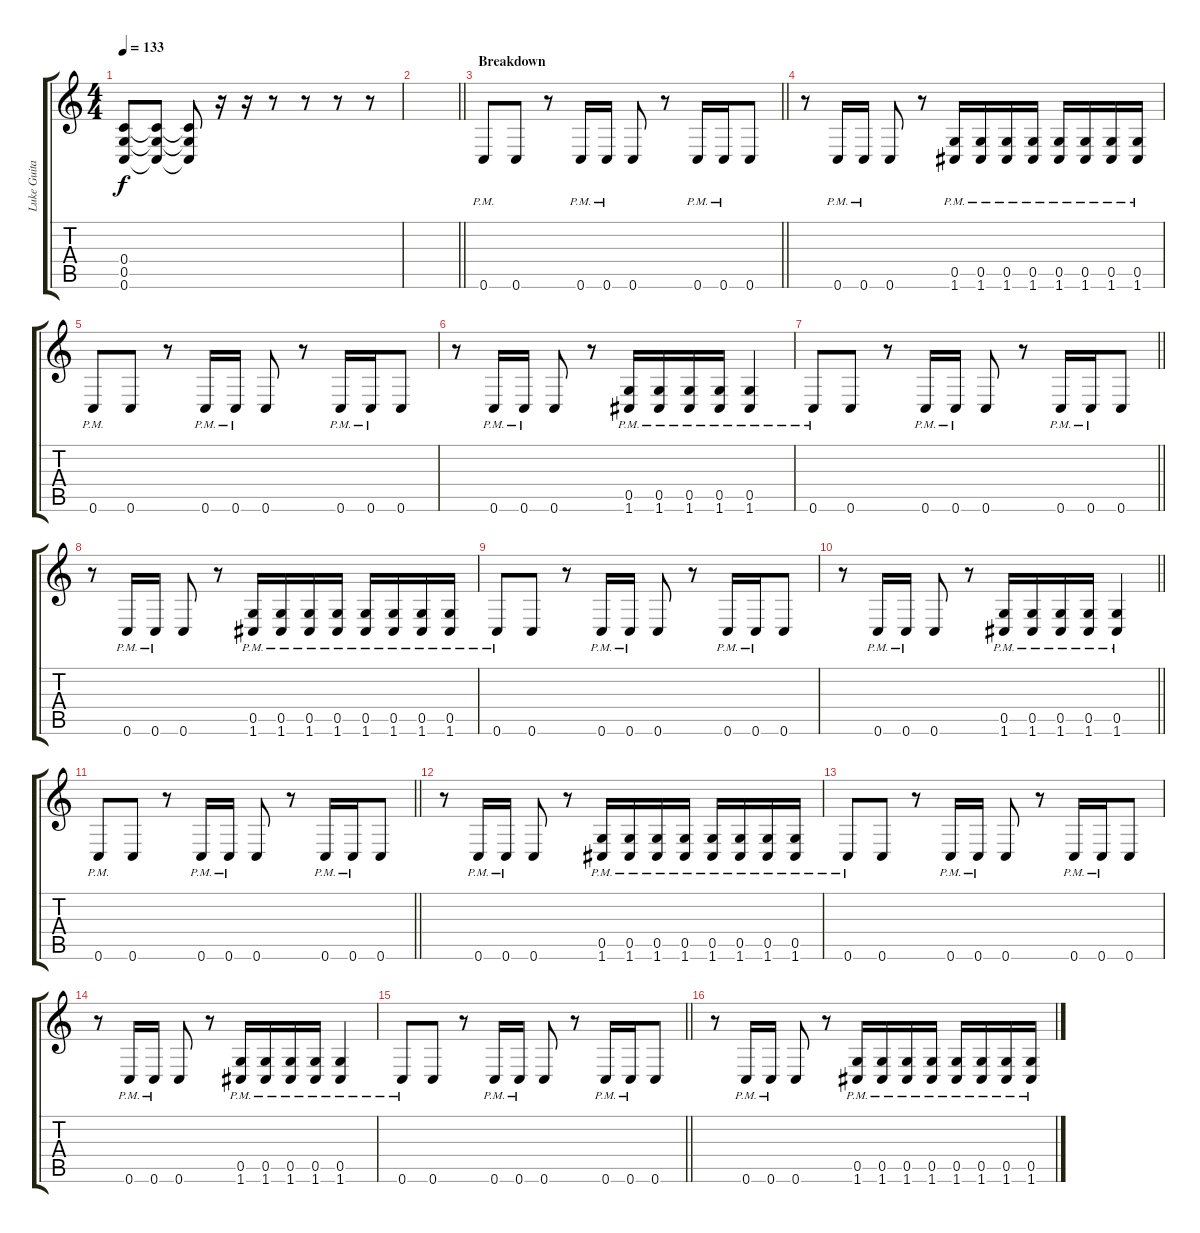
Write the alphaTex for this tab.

\track ("Luke Guitar" "Luke Guita") {instrument overdrivenguitar}
\staff {score tabs}
\tuning (D4 A3 F3 C3 G2 C2) {hide}
\ts (4 4)
\tempo 133
\clef g2
\ks c
(0.4{t} 0.5{t} 0.6{t}).8{dy f} (0.4{t} 0.5{t} 0.6{t}).8 (0.4{t} 0.5{t} 0.6{t}).8 r.16 r.16 r.8 r.8 r.8 r.8 |
\barLineRight lightlight
|
\section ("" "Breakdown")
\barLineRight lightlight
0.6{pm}.8 0.6.8 r.8 0.6{pm}.16 0.6{pm}.16 0.6.8 r.8 0.6{pm}.16 0.6{pm}.16 0.6.8 |
r.8 0.6{pm}.16 0.6{pm}.16 0.6.8 r.8 (0.5{pm} 1.6{pm}).16 (0.5{pm} 1.6{pm}).16 (0.5{pm} 1.6{pm}).16 (0.5{pm} 1.6{pm}).16 (0.5{pm} 1.6{pm}).16 (0.5{pm} 1.6{pm}).16 (0.5{pm} 1.6{pm}).16 (0.5{pm} 1.6{pm}).16 |
0.6{pm}.8 0.6.8 r.8 0.6{pm}.16 0.6{pm}.16 0.6.8 r.8 0.6{pm}.16 0.6{pm}.16 0.6.8 |
r.8 0.6{pm}.16 0.6{pm}.16 0.6.8 r.8 (0.5{pm} 1.6{pm}).16 (0.5{pm} 1.6{pm}).16 (0.5{pm} 1.6{pm}).16 (0.5{pm} 1.6{pm}).16 (0.5{pm} 1.6{pm}).4 |
\barLineRight lightlight
0.6{pm}.8 0.6.8 r.8 0.6{pm}.16 0.6{pm}.16 0.6.8 r.8 0.6{pm}.16 0.6{pm}.16 0.6.8 |
r.8 0.6{pm}.16 0.6{pm}.16 0.6.8 r.8 (0.5{pm} 1.6{pm}).16 (0.5{pm} 1.6{pm}).16 (0.5{pm} 1.6{pm}).16 (0.5{pm} 1.6{pm}).16 (0.5{pm} 1.6{pm}).16 (0.5{pm} 1.6{pm}).16 (0.5{pm} 1.6{pm}).16 (0.5{pm} 1.6{pm}).16 |
0.6{pm}.8 0.6.8 r.8 0.6{pm}.16 0.6{pm}.16 0.6.8 r.8 0.6{pm}.16 0.6{pm}.16 0.6.8 |
\barLineRight lightlight
r.8 0.6{pm}.16 0.6{pm}.16 0.6.8 r.8 (0.5{pm} 1.6{pm}).16 (0.5{pm} 1.6{pm}).16 (0.5{pm} 1.6{pm}).16 (0.5{pm} 1.6{pm}).16 (0.5{pm} 1.6{pm}).4 |
\section ("" "")
\barLineRight lightlight
0.6{pm}.8 0.6.8 r.8 0.6{pm}.16 0.6{pm}.16 0.6.8 r.8 0.6{pm}.16 0.6{pm}.16 0.6.8 |
r.8 0.6{pm}.16 0.6{pm}.16 0.6.8 r.8 (0.5{pm} 1.6{pm}).16 (0.5{pm} 1.6{pm}).16 (0.5{pm} 1.6{pm}).16 (0.5{pm} 1.6{pm}).16 (0.5{pm} 1.6{pm}).16 (0.5{pm} 1.6{pm}).16 (0.5{pm} 1.6{pm}).16 (0.5{pm} 1.6{pm}).16 |
0.6{pm}.8 0.6.8 r.8 0.6{pm}.16 0.6{pm}.16 0.6.8 r.8 0.6{pm}.16 0.6{pm}.16 0.6.8 |
r.8 0.6{pm}.16 0.6{pm}.16 0.6.8 r.8 (0.5{pm} 1.6{pm}).16 (0.5{pm} 1.6{pm}).16 (0.5{pm} 1.6{pm}).16 (0.5{pm} 1.6{pm}).16 (0.5{pm} 1.6{pm}).4 |
\barLineRight lightlight
0.6{pm}.8 0.6.8 r.8 0.6{pm}.16 0.6{pm}.16 0.6.8 r.8 0.6{pm}.16 0.6{pm}.16 0.6.8 |
r.8 0.6{pm}.16 0.6{pm}.16 0.6.8 r.8 (0.5{pm} 1.6{pm}).16 (0.5{pm} 1.6{pm}).16 (0.5{pm} 1.6{pm}).16 (0.5{pm} 1.6{pm}).16 (0.5{pm} 1.6{pm}).16 (0.5{pm} 1.6{pm}).16 (0.5{pm} 1.6{pm}).16 (0.5{pm} 1.6{pm}).16
